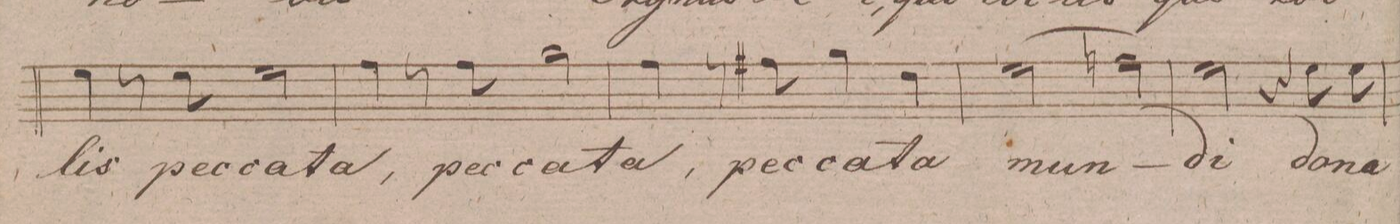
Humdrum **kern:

**kern	**text
*I"Alto	*
*clefC3	*
*k[f#]	*
*met(c)	*
*M4/4	*
4f#	-lis
8r	.
8f#	pec-
2f#	-ca-
=36	=36
4g	-ta,
8r	.
8g	pec-
2a	-ca-
=37	=37
4g	-ta,
8r	.
8g#X	pec-
4a	-ca-
4e	-ta
=38	=38
(>2f#	mun-
2gn)	.
=39	=39
2f#	-di
4r	.
8f#	do-
8f#	-na
=40	=40
*-	*-
